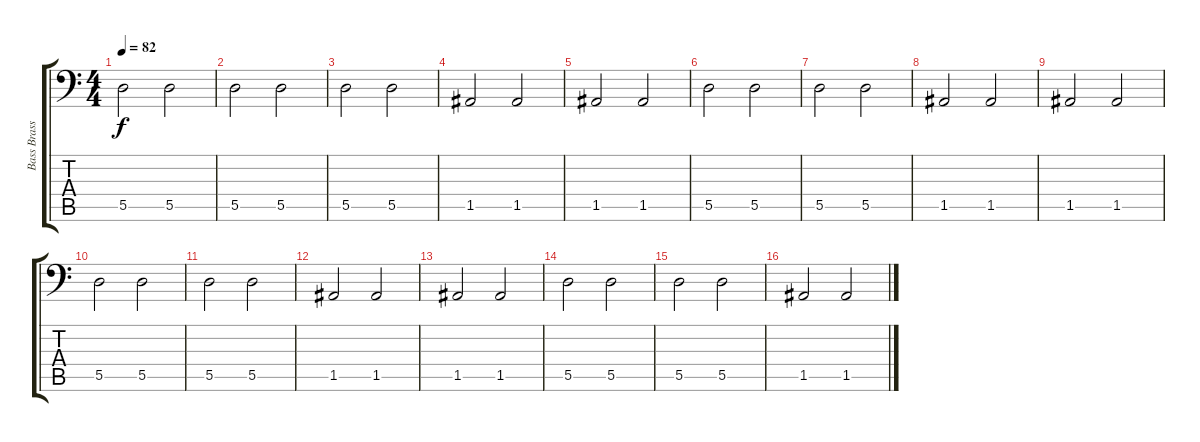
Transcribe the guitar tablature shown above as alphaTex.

\track ("Bass Brass" "Bass Brass") {instrument synthbass1}
\staff {score tabs}
\tuning (E3 B2 G2 D2 A1 E1) {hide}
\ts (4 4)
\tempo 82
\clef f4
\ks c
5.5.2{dy f volume 9} 5.5.2 |
5.5.2 5.5.2 |
5.5.2 5.5.2 |
1.5.2 1.5.2 |
1.5.2 1.5.2 |
5.5.2 5.5.2 |
5.5.2 5.5.2 |
1.5.2 1.5.2 |
1.5.2 1.5.2 |
5.5.2 5.5.2 |
5.5.2 5.5.2 |
1.5.2 1.5.2 |
1.5.2 1.5.2 |
5.5.2 5.5.2 |
5.5.2 5.5.2 |
1.5.2 1.5.2
